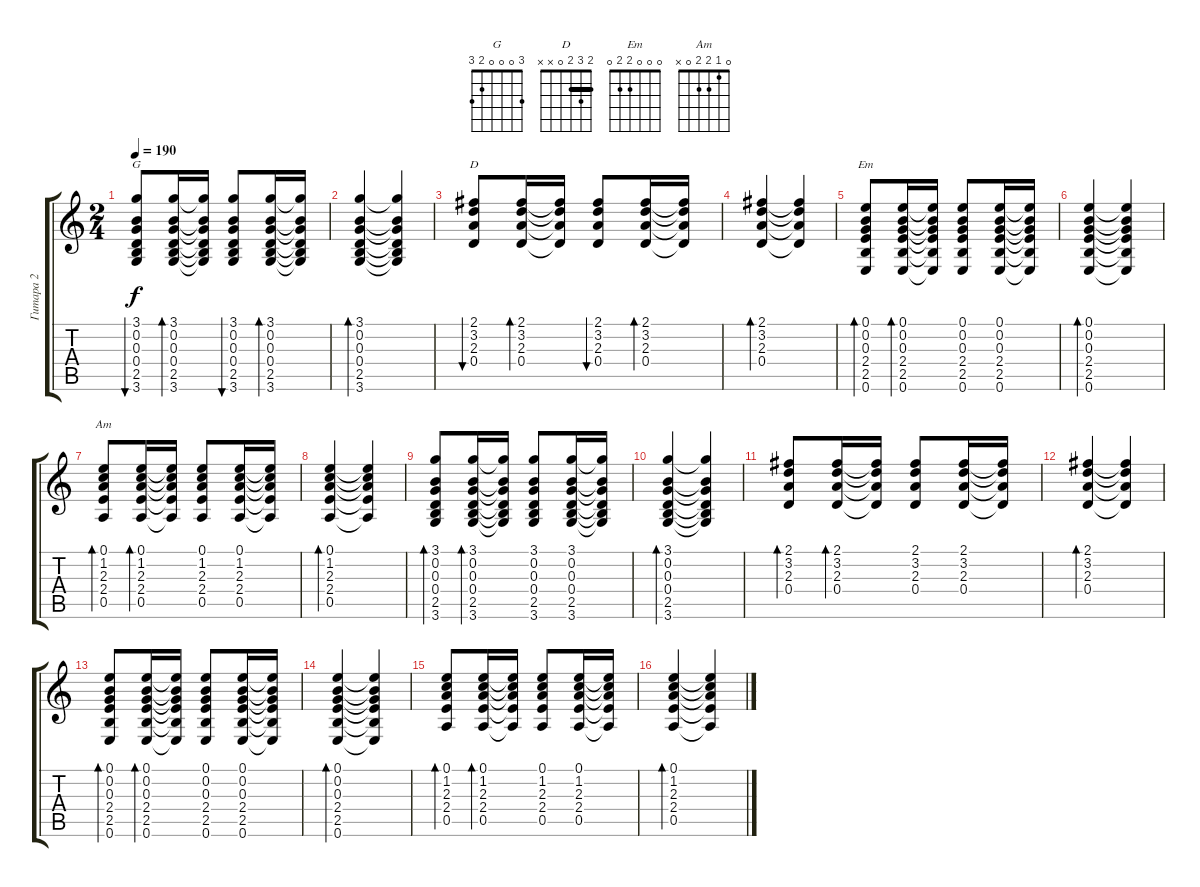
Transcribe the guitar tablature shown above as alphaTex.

\track ("Гитара 2" "Гитара 2") {instrument electricguitarmuted}
\staff {score tabs}
\tuning (E4 B3 G3 D3 A2 E2) {hide}
\chord ("G" 3 0 0 0 2 3)
\chord ("D" 2 3 2 0 x x) {barre 2}
\chord ("Em" 0 0 0 2 2 0)
\chord ("Am" 0 1 2 2 0 x)
\ts (2 4)
\tempo 190
\clef g2
\ks c
(3.1 0.2 0.3 0.4 2.5 3.6).8{bu 60 ch "G" dy f} (3.1 0.2 0.3 0.4 2.5 3.6).16{bd 60} (3.1{t} 0.2{t} 0.3{t} 0.4{t} 2.5{t} 3.6{t}).16 (3.1 0.2 0.3 0.4 2.5 3.6).8{bu 60} (3.1 0.2 0.3 0.4 2.5 3.6).16{bd 60} (3.1{t} 0.2{t} 0.3{t} 0.4{t} 2.5{t} 3.6{t}).16 |
(3.1 0.2 0.3 0.4 2.5 3.6).4{bd 60} (3.1{t} 0.2{t} 0.3{t} 0.4{t} 2.5{t} 3.6{t}).4 |
(2.1 3.2 2.3 0.4).8{bu 60 ch "D"} (2.1 3.2 2.3 0.4).16{bd 60} (2.1{t} 3.2{t} 2.3{t} 0.4{t}).16 (2.1 3.2 2.3 0.4).8{bu 60} (2.1 3.2 2.3 0.4).16{bd 60} (2.1{t} 3.2{t} 2.3{t} 0.4{t}).16 |
(2.1 3.2 2.3 0.4).4{bd 60} (2.1{t} 3.2{t} 2.3{t} 0.4{t}).4 |
(0.1 0.2 0.3 2.4 2.5 0.6).8{bd 60 ch "Em"} (0.1 0.2 0.3 2.4 2.5 0.6).16{bd 60} (0.1{t} 0.2{t} 0.3{t} 2.4{t} 2.5{t} 0.6{t}).16 (0.1 0.2 0.3 2.4 2.5 0.6).8 (0.1 0.2 0.3 2.4 2.5 0.6).16 (0.1{t} 0.2{t} 0.3{t} 2.4{t} 2.5{t} 0.6{t}).16 |
(0.1 0.2 0.3 2.4 2.5 0.6).4{bd 60} (0.1{t} 0.2{t} 0.3{t} 2.4{t} 2.5{t} 0.6{t}).4 |
(0.1 1.2 2.3 2.4 0.5).8{bd 60 ch "Am"} (0.1 1.2 2.3 2.4 0.5).16{bd 60} (0.1{t} 1.2{t} 2.3{t} 2.4{t} 0.5{t}).16 (0.1 1.2 2.3 2.4 0.5).8 (0.1 1.2 2.3 2.4 0.5).16 (0.1{t} 1.2{t} 2.3{t} 2.4{t} 0.5{t}).16 |
(0.1 1.2 2.3 2.4 0.5).4{bd 60} (0.1{t} 1.2{t} 2.3{t} 2.4{t} 0.5{t}).4 |
(3.1 0.2 0.3 0.4 2.5 3.6).8{bd 60} (3.1 0.2 0.3 0.4 2.5 3.6).16{bd 60} (3.1{t} 0.2{t} 0.3{t} 0.4{t} 2.5{t} 3.6{t}).16 (3.1 0.2 0.3 0.4 2.5 3.6).8 (3.1 0.2 0.3 0.4 2.5 3.6).16 (3.1{t} 0.2{t} 0.3{t} 0.4{t} 2.5{t} 3.6{t}).16 |
(3.1 0.2 0.3 0.4 2.5 3.6).4{bd 60} (3.1{t} 0.2{t} 0.3{t} 0.4{t} 2.5{t} 3.6{t}).4 |
(2.1 3.2 2.3 0.4).8{bd 60} (2.1 3.2 2.3 0.4).16{bd 60} (2.1{t} 3.2{t} 2.3{t} 0.4{t}).16 (2.1 3.2 2.3 0.4).8 (2.1 3.2 2.3 0.4).16 (2.1{t} 3.2{t} 2.3{t} 0.4{t}).16 |
(2.1 3.2 2.3 0.4).4{bd 60} (2.1{t} 3.2{t} 2.3{t} 0.4{t}).4 |
(0.1 0.2 0.3 2.4 2.5 0.6).8{bd 60} (0.1 0.2 0.3 2.4 2.5 0.6).16{bd 60} (0.1{t} 0.2{t} 0.3{t} 2.4{t} 2.5{t} 0.6{t}).16 (0.1 0.2 0.3 2.4 2.5 0.6).8 (0.1 0.2 0.3 2.4 2.5 0.6).16 (0.1{t} 0.2{t} 0.3{t} 2.4{t} 2.5{t} 0.6{t}).16 |
(0.1 0.2 0.3 2.4 2.5 0.6).4{bd 60} (0.1{t} 0.2{t} 0.3{t} 2.4{t} 2.5{t} 0.6{t}).4 |
(0.1 1.2 2.3 2.4 0.5).8{bd 60} (0.1 1.2 2.3 2.4 0.5).16{bd 60} (0.1{t} 1.2{t} 2.3{t} 2.4{t} 0.5{t}).16 (0.1 1.2 2.3 2.4 0.5).8 (0.1 1.2 2.3 2.4 0.5).16 (0.1{t} 1.2{t} 2.3{t} 2.4{t} 0.5{t}).16 |
(0.1 1.2 2.3 2.4 0.5).4{bd 60} (0.1{t} 1.2{t} 2.3{t} 2.4{t} 0.5{t}).4
